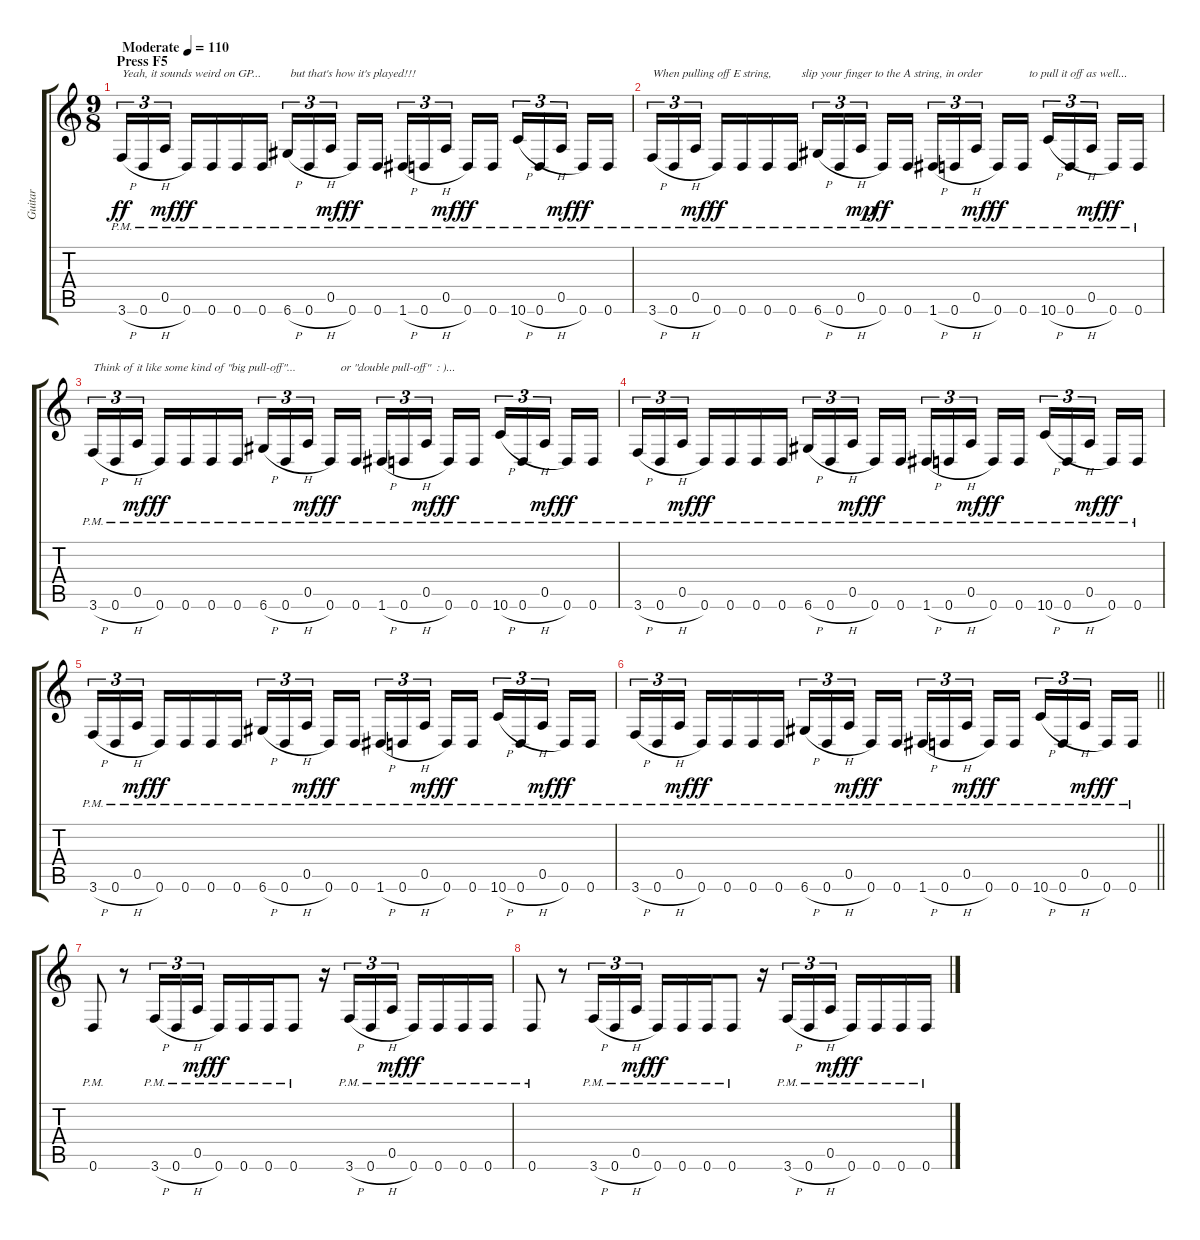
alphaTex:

\track ("Guitar" "Guitar") {instrument distortionguitar}
\staff {score tabs}
\tuning (E4 B3 G3 D3 A2 D2) {hide}
\ts (9 8)
\section ("" "Press F5")
\tempo (110 "Moderate")
\clef g2
\ks c
3.6{h pm}.16{tu (3 2) txt "Yeah, it sounds weird on GP..." dy ff instrument distortionguitar} 0.6{h pm}.16{tu (3 2)} 0.5{pm}.16{tu (3 2) dy mf beam splitsecondary} 0.6{pm}.16{dy ff} 0.6{pm}.16 0.6{pm}.16 0.6{pm}.16 6.6{h pm}.16{tu (3 2) txt " but that's how it's played!!!"} 0.6{h pm}.16{tu (3 2)} 0.5{pm}.16{tu (3 2) dy mf beam splitsecondary} 0.6{pm}.16{dy ff} 0.6{pm}.16{beam splitsecondary} 1.6{h pm}.16{tu (3 2)} 0.6{h pm}.16{tu (3 2)} 0.5{pm}.16{tu (3 2) dy mf} 0.6{pm}.16{dy ff} 0.6{pm}.16{beam splitsecondary} 10.6{h pm}.16{tu (3 2)} 0.6{h pm}.16{tu (3 2)} 0.5{pm}.16{tu (3 2) dy mf beam splitsecondary} 0.6{pm}.16{dy ff} 0.6{pm}.16 |
3.6{h pm}.16{tu (3 2) txt "When pulling off E string, "} 0.6{h pm}.16{tu (3 2)} 0.5{pm}.16{tu (3 2) dy mf beam splitsecondary} 0.6{pm}.16{dy ff} 0.6{pm}.16 0.6{pm}.16 0.6{pm}.16{txt "   slip your finger to the A string, in order"} 6.6{h pm}.16{tu (3 2)} 0.6{h pm}.16{tu (3 2)} 0.5{pm}.16{tu (3 2) dy mp beam splitsecondary} 0.6{pm}.16{dy ff} 0.6{pm}.16{beam splitsecondary} 1.6{h pm}.16{tu (3 2)} 0.6{h pm}.16{tu (3 2)} 0.5{pm}.16{tu (3 2) dy mf} 0.6{pm}.16{dy ff} 0.6{pm}.16{txt "  to pull it off as well..." beam splitsecondary} 10.6{h pm}.16{tu (3 2)} 0.6{h pm}.16{tu (3 2)} 0.5{pm}.16{tu (3 2) dy mf beam splitsecondary} 0.6{pm}.16{dy ff} 0.6{pm}.16 |
3.6{h pm}.16{tu (3 2) txt "Think of it like some kind of \"big pull-off\"..."} 0.6{h pm}.16{tu (3 2)} 0.5{pm}.16{tu (3 2) dy mf beam splitsecondary} 0.6{pm}.16{dy ff} 0.6{pm}.16 0.6{pm}.16 0.6{pm}.16 6.6{h pm}.16{tu (3 2)} 0.6{h pm}.16{tu (3 2)} 0.5{pm}.16{tu (3 2) txt "           or \"double pull-off\"  : )..." dy mf beam splitsecondary} 0.6{pm}.16{dy ff} 0.6{pm}.16{beam splitsecondary} 1.6{h pm}.16{tu (3 2)} 0.6{h pm}.16{tu (3 2)} 0.5{pm}.16{tu (3 2) dy mf} 0.6{pm}.16{dy ff} 0.6{pm}.16{beam splitsecondary} 10.6{h pm}.16{tu (3 2)} 0.6{h pm}.16{tu (3 2)} 0.5{pm}.16{tu (3 2) dy mf beam splitsecondary} 0.6{pm}.16{dy ff} 0.6{pm}.16 |
3.6{h pm}.16{tu (3 2)} 0.6{h pm}.16{tu (3 2)} 0.5{pm}.16{tu (3 2) dy mf beam splitsecondary} 0.6{pm}.16{dy ff} 0.6{pm}.16 0.6{pm}.16 0.6{pm}.16 6.6{h pm}.16{tu (3 2)} 0.6{h pm}.16{tu (3 2)} 0.5{pm}.16{tu (3 2) dy mf beam splitsecondary} 0.6{pm}.16{dy ff} 0.6{pm}.16{beam splitsecondary} 1.6{h pm}.16{tu (3 2)} 0.6{h pm}.16{tu (3 2)} 0.5{pm}.16{tu (3 2) dy mf} 0.6{pm}.16{dy ff} 0.6{pm}.16{beam splitsecondary} 10.6{h pm}.16{tu (3 2)} 0.6{h pm}.16{tu (3 2)} 0.5{pm}.16{tu (3 2) dy mf beam splitsecondary} 0.6{pm}.16{dy ff} 0.6{pm}.16 |
3.6{h pm}.16{tu (3 2)} 0.6{h pm}.16{tu (3 2)} 0.5{pm}.16{tu (3 2) dy mf beam splitsecondary} 0.6{pm}.16{dy ff} 0.6{pm}.16 0.6{pm}.16 0.6{pm}.16 6.6{h pm}.16{tu (3 2)} 0.6{h pm}.16{tu (3 2)} 0.5{pm}.16{tu (3 2) dy mf beam splitsecondary} 0.6{pm}.16{dy ff} 0.6{pm}.16{beam splitsecondary} 1.6{h pm}.16{tu (3 2)} 0.6{h pm}.16{tu (3 2)} 0.5{pm}.16{tu (3 2) dy mf} 0.6{pm}.16{dy ff} 0.6{pm}.16{beam splitsecondary} 10.6{h pm}.16{tu (3 2)} 0.6{h pm}.16{tu (3 2)} 0.5{pm}.16{tu (3 2) dy mf beam splitsecondary} 0.6{pm}.16{dy ff} 0.6{pm}.16 |
\barLineRight lightlight
3.6{h pm}.16{tu (3 2)} 0.6{h pm}.16{tu (3 2)} 0.5{pm}.16{tu (3 2) dy mf beam splitsecondary} 0.6{pm}.16{dy ff} 0.6{pm}.16 0.6{pm}.16 0.6{pm}.16 6.6{h pm}.16{tu (3 2)} 0.6{h pm}.16{tu (3 2)} 0.5{pm}.16{tu (3 2) dy mf beam splitsecondary} 0.6{pm}.16{dy ff} 0.6{pm}.16{beam splitsecondary} 1.6{h pm}.16{tu (3 2)} 0.6{h pm}.16{tu (3 2)} 0.5{pm}.16{tu (3 2) dy mf} 0.6{pm}.16{dy ff} 0.6{pm}.16{beam splitsecondary} 10.6{h pm}.16{tu (3 2)} 0.6{h pm}.16{tu (3 2)} 0.5{pm}.16{tu (3 2) dy mf beam splitsecondary} 0.6{pm}.16{dy ff} 0.6{pm}.16 |
\section ("" "")
0.6{pm}.8 r.8 3.6{h pm}.16{tu (3 2)} 0.6{h pm}.16{tu (3 2)} 0.5{pm}.16{tu (3 2) dy mf} 0.6{pm}.16{dy ff} 0.6{pm}.16 0.6{pm}.16 0.6{pm}.8 r.16 3.6{h pm}.16{tu (3 2)} 0.6{h pm}.16{tu (3 2)} 0.5{pm}.16{tu (3 2) dy mf beam splitsecondary} 0.6{pm}.16{dy ff} 0.6{pm}.16 0.6{pm}.16 0.6{pm}.16 |
0.6{pm}.8 r.8 3.6{h pm}.16{tu (3 2)} 0.6{h pm}.16{tu (3 2)} 0.5{pm}.16{tu (3 2) dy mf} 0.6{pm}.16{dy ff} 0.6{pm}.16 0.6{pm}.16 0.6{pm}.8 r.16 3.6{h pm}.16{tu (3 2)} 0.6{h pm}.16{tu (3 2)} 0.5{pm}.16{tu (3 2) dy mf beam splitsecondary} 0.6{pm}.16{dy ff} 0.6{pm}.16 0.6{pm}.16 0.6{pm}.16
